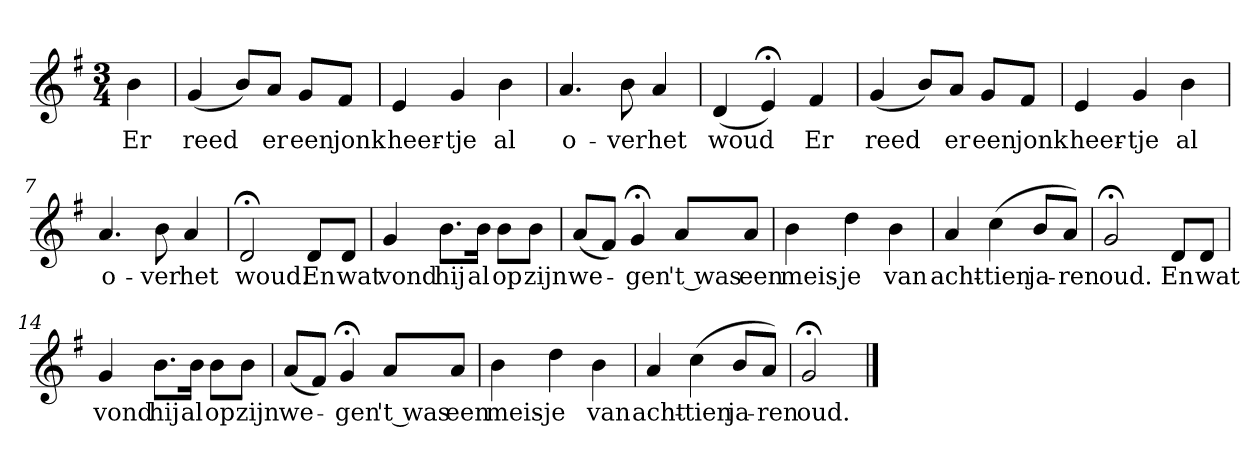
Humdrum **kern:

**kern	**text
*part1	*part1
*staff1	*staff1
*k[f#]	*
*G:	*
*M3/4	*
*MM120	*
=	=
4b	Er
=1	=1
(4g	reed
8bL)	.
8aJ	er
8gL	een
8f#J	jonk
=2	=2
4e	heer-
4g	-tje
4b	al
=3	=3
4.a	o-
8b	-ver
4a	het
=4	=4
(4d	woud
4e;<)	.
4f#	Er
=5	=5
(4g	reed
8bL)	.
8aJ	er
8gL	een
8f#J	jonk
=6	=6
4e	heer-
4g	-tje
4b	al
=7	=7
4.a	o-
8b	-ver
4a	het
=8	=8
2d;<	woud.
8dL	En
8dJ	wat
=9	=9
4g	vond
8.bL	hij
16bJk	al
8bL	op
8bJ	zijn
=10	=10
(8aL	we-
8f#J)	.
4g;<	-gen
8aL	't was
8aJ	een
=11	=11
4b	meis-
4dd	-je
4b	van
=12	=12
4a	acht-
(4cc	-tien
8bL	ja-
8aJ)	-ren
=13	=13
2g;<	oud.
8dL	En
8dJ	wat
=14	=14
4g	vond
8.bL	hij
16bJk	al
8bL	op
8bJ	zijn
=15	=15
(8aL	we-
8f#J)	.
4g;<	-gen
8aL	't was
8aJ	een
=16	=16
4b	meis-
4dd	-je
4b	van
=17	=17
4a	acht-
(4cc	-tien
8bL	ja-
8aJ)	-ren
=18	=18
2g;<	oud.
==	==
*-	*-
